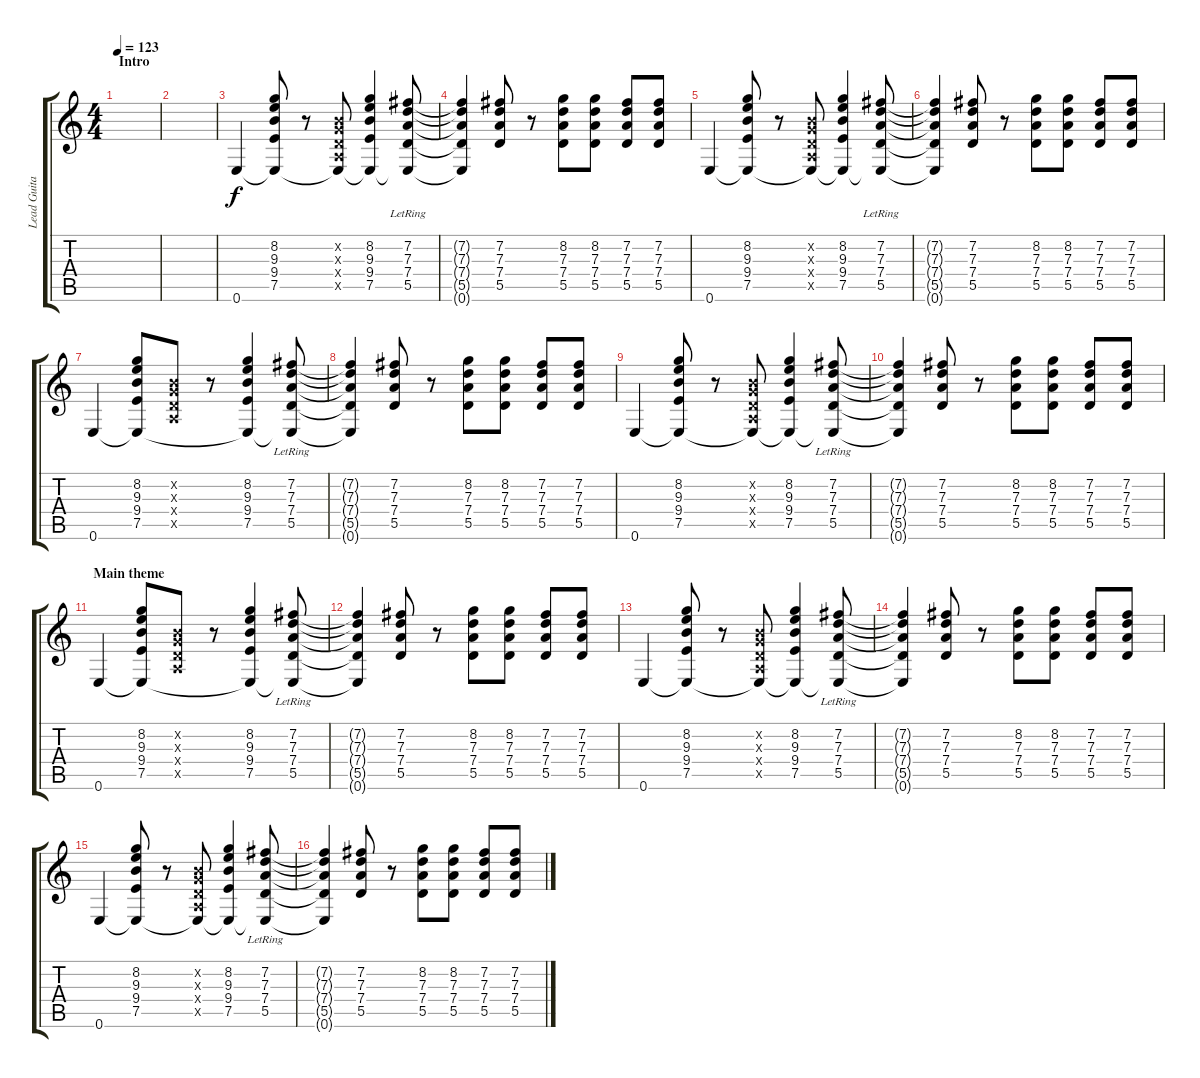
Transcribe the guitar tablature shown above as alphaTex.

\track ("Lead Guitar" "Lead Guita") {instrument acousticguitarsteel}
\staff {score tabs}
\tuning (E4 B3 G3 D3 A2 E2) {hide}
\ts (4 4)
\section ("" "Intro")
\tempo 123
\clef g2
\ks c
|
|
0.6.4{volume 13} (8.2 9.3 9.4 7.5 0.6{t}).8 r.8 (0.2{x} 0.3{x} 0.4{x} 0.5{x} 0.6{t}).8 (8.2 9.3 9.4 7.5 0.6{t}).4 (7.2{lr} 7.3{lr} 7.4{lr} 5.5{lr} 0.6{t}).8 |
(7.2{t} 7.3{t} 7.4{t} 5.5{t} 0.6{t}).4 (7.2 7.3 7.4 5.5).8 r.8 (8.2 7.3 7.4 5.5).8 (8.2 7.3 7.4 5.5).8 (7.2 7.3 7.4 5.5).8 (7.2 7.3 7.4 5.5).8 |
0.6.4 (8.2 9.3 9.4 7.5 0.6{t}).8 r.8 (0.2{x} 0.3{x} 0.4{x} 0.5{x} 0.6{t}).8 (8.2 9.3 9.4 7.5 0.6{t}).4 (7.2{lr} 7.3{lr} 7.4{lr} 5.5{lr} 0.6{t}).8 |
(7.2{t} 7.3{t} 7.4{t} 5.5{t} 0.6{t}).4 (7.2 7.3 7.4 5.5).8 r.8 (8.2 7.3 7.4 5.5).8 (8.2 7.3 7.4 5.5).8 (7.2 7.3 7.4 5.5).8 (7.2 7.3 7.4 5.5).8 |
0.6.4 (8.2 9.3 9.4 7.5 0.6{t}).8 (0.2{x} 0.3{x} 0.4{x} 0.5{x}).8 r.8 (8.2 9.3 9.4 7.5 0.6{t}).4 (7.2{lr} 7.3{lr} 7.4{lr} 5.5{lr} 0.6{t}).8 |
(7.2{t} 7.3{t} 7.4{t} 5.5{t} 0.6{t}).4 (7.2 7.3 7.4 5.5).8 r.8 (8.2 7.3 7.4 5.5).8 (8.2 7.3 7.4 5.5).8 (7.2 7.3 7.4 5.5).8 (7.2 7.3 7.4 5.5).8 |
0.6.4 (8.2 9.3 9.4 7.5 0.6{t}).8 r.8 (0.2{x} 0.3{x} 0.4{x} 0.5{x} 0.6{t}).8 (8.2 9.3 9.4 7.5 0.6{t}).4 (7.2{lr} 7.3{lr} 7.4{lr} 5.5{lr} 0.6{t}).8 |
(7.2{t} 7.3{t} 7.4{t} 5.5{t} 0.6{t}).4 (7.2 7.3 7.4 5.5).8 r.8 (8.2 7.3 7.4 5.5).8 (8.2 7.3 7.4 5.5).8 (7.2 7.3 7.4 5.5).8 (7.2 7.3 7.4 5.5).8 |
\section ("" "Main theme")
0.6.4 (8.2 9.3 9.4 7.5 0.6{t}).8 (0.2{x} 0.3{x} 0.4{x} 0.5{x}).8 r.8 (8.2 9.3 9.4 7.5 0.6{t}).4 (7.2{lr} 7.3{lr} 7.4{lr} 5.5{lr} 0.6{t}).8 |
(7.2{t} 7.3{t} 7.4{t} 5.5{t} 0.6{t}).4 (7.2 7.3 7.4 5.5).8 r.8 (8.2 7.3 7.4 5.5).8 (8.2 7.3 7.4 5.5).8 (7.2 7.3 7.4 5.5).8 (7.2 7.3 7.4 5.5).8 |
0.6.4 (8.2 9.3 9.4 7.5 0.6{t}).8 r.8 (0.2{x} 0.3{x} 0.4{x} 0.5{x} 0.6{t}).8 (8.2 9.3 9.4 7.5 0.6{t}).4 (7.2{lr} 7.3{lr} 7.4{lr} 5.5{lr} 0.6{t}).8 |
(7.2{t} 7.3{t} 7.4{t} 5.5{t} 0.6{t}).4 (7.2 7.3 7.4 5.5).8 r.8 (8.2 7.3 7.4 5.5).8 (8.2 7.3 7.4 5.5).8 (7.2 7.3 7.4 5.5).8 (7.2 7.3 7.4 5.5).8 |
0.6.4 (8.2 9.3 9.4 7.5 0.6{t}).8 r.8 (0.2{x} 0.3{x} 0.4{x} 0.5{x} 0.6{t}).8 (8.2 9.3 9.4 7.5 0.6{t}).4 (7.2{lr} 7.3{lr} 7.4{lr} 5.5{lr} 0.6{t}).8 |
(7.2{t} 7.3{t} 7.4{t} 5.5{t} 0.6{t}).4 (7.2 7.3 7.4 5.5).8 r.8 (8.2 7.3 7.4 5.5).8 (8.2 7.3 7.4 5.5).8 (7.2 7.3 7.4 5.5).8 (7.2 7.3 7.4 5.5).8
